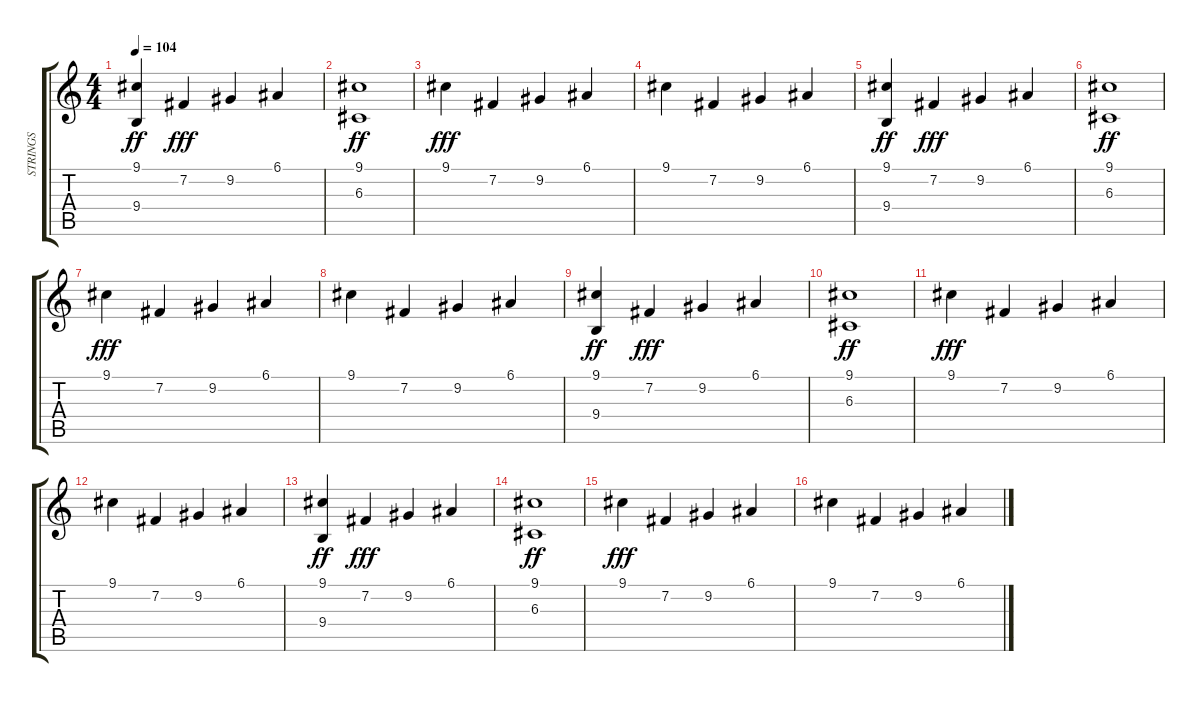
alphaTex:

\track ("STRINGS" "STRINGS") {instrument stringensemble1}
\staff {score tabs}
\tuning (E4 B3 G3 D3 A2 E2) {hide}
\ts (4 4)
\tempo 104
\clef g2
\ks c
(9.1 9.4).4{dy ff} 7.2.4{dy fff} 9.2.4 6.1.4 |
(9.1 6.3).1{dy ff} |
9.1.4{dy fff} 7.2.4 9.2.4 6.1.4 |
9.1.4 7.2.4 9.2.4 6.1.4 |
(9.1 9.4).4{dy ff} 7.2.4{dy fff} 9.2.4 6.1.4 |
(9.1 6.3).1{dy ff} |
9.1.4{dy fff} 7.2.4 9.2.4 6.1.4 |
9.1.4 7.2.4 9.2.4 6.1.4 |
(9.1 9.4).4{dy ff} 7.2.4{dy fff} 9.2.4 6.1.4 |
(9.1 6.3).1{dy ff} |
9.1.4{dy fff} 7.2.4 9.2.4 6.1.4 |
9.1.4 7.2.4 9.2.4 6.1.4 |
(9.1 9.4).4{dy ff} 7.2.4{dy fff} 9.2.4 6.1.4 |
(9.1 6.3).1{dy ff} |
9.1.4{dy fff} 7.2.4 9.2.4 6.1.4 |
9.1.4 7.2.4 9.2.4 6.1.4
